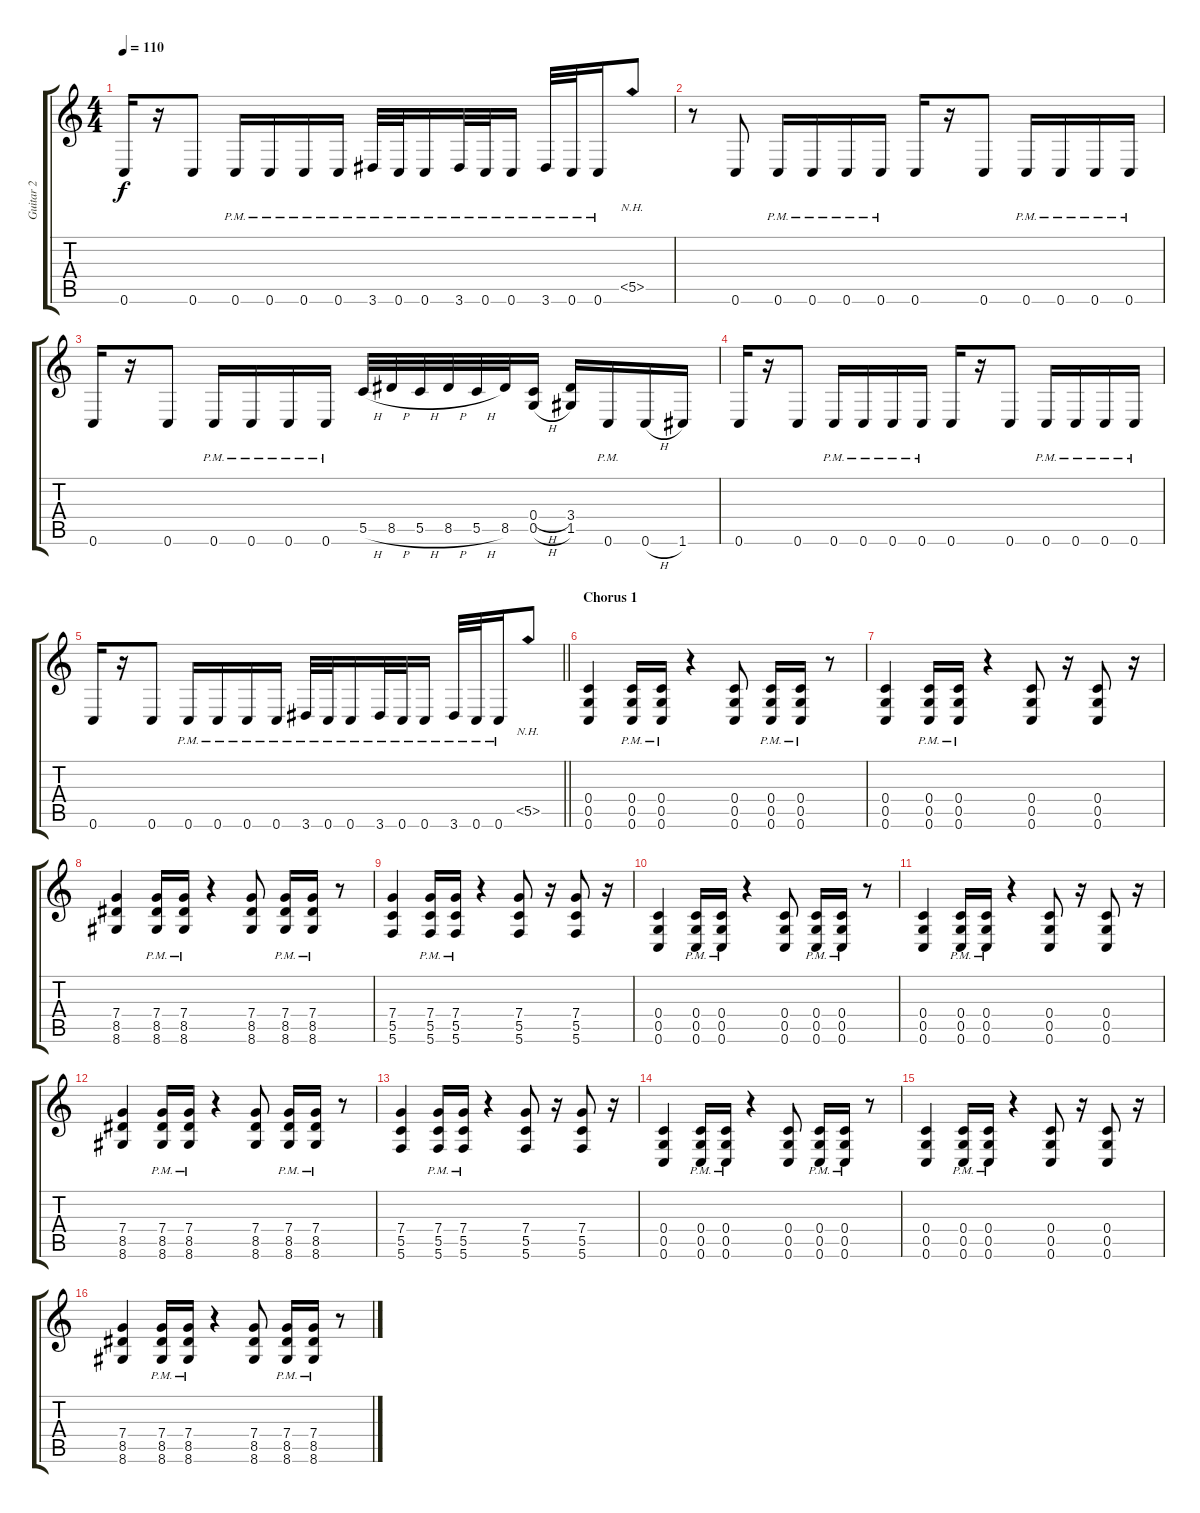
\track ("Guitar 2" "Guitar 2") {instrument distortionguitar}
\staff {score tabs}
\tuning (D4 A3 F3 C3 G2 C2) {hide}
\ts (4 4)
\tempo 110
\clef g2
\ks c
0.6.16{dy f} r.16 0.6.8 0.6{pm}.16 0.6{pm}.16 0.6{pm}.16 0.6{pm}.16 3.6{pm}.32 0.6{pm}.32 0.6{pm}.16 3.6{pm}.32 0.6{pm}.32 0.6{pm}.16 3.6{pm}.32 0.6{pm}.32 0.6{pm}.16 5.5{nh}.8 |
r.8 0.6.8 0.6{pm}.16 0.6{pm}.16 0.6{pm}.16 0.6{pm}.16 0.6.16 r.16 0.6.8 0.6{pm}.16 0.6{pm}.16 0.6{pm}.16 0.6{pm}.16 |
0.6.16 r.16 0.6.8 0.6{pm}.16 0.6{pm}.16 0.6{pm}.16 0.6{pm}.16 5.5{h}.32 8.5{h}.32 5.5{h}.32 8.5{h}.32 5.5{h}.32 8.5.32 (0.4{h} 0.5{h}).16 (3.4 1.5).16 0.6{pm}.16 0.6{h}.16 1.6.16 |
0.6.16 r.16 0.6.8 0.6{pm}.16 0.6{pm}.16 0.6{pm}.16 0.6{pm}.16 0.6.16 r.16 0.6.8 0.6{pm}.16 0.6{pm}.16 0.6{pm}.16 0.6{pm}.16 |
\barLineRight lightlight
0.6.16 r.16 0.6.8 0.6{pm}.16 0.6{pm}.16 0.6{pm}.16 0.6{pm}.16 3.6{pm}.32 0.6{pm}.32 0.6{pm}.16 3.6{pm}.32 0.6{pm}.32 0.6{pm}.16 3.6{pm}.32 0.6{pm}.32 0.6{pm}.16 5.5{nh}.8 |
\section ("" "Chorus 1")
(0.4 0.5 0.6).4 (0.4{pm} 0.5{pm} 0.6{pm}).16 (0.4{pm} 0.5{pm} 0.6{pm}).16 r.4 (0.4 0.5 0.6).8 (0.4{pm} 0.5{pm} 0.6{pm}).16 (0.4{pm} 0.5{pm} 0.6{pm}).16 r.8 |
(0.4 0.5 0.6).4 (0.4{pm} 0.5{pm} 0.6{pm}).16 (0.4{pm} 0.5{pm} 0.6{pm}).16 r.4 (0.4 0.5 0.6).8 r.16 (0.4 0.5 0.6).8 r.16 |
(7.4 8.5 8.6).4 (7.4{pm} 8.5{pm} 8.6{pm}).16 (7.4{pm} 8.5{pm} 8.6{pm}).16 r.4 (7.4 8.5 8.6).8 (7.4{pm} 8.5{pm} 8.6{pm}).16 (7.4{pm} 8.5{pm} 8.6{pm}).16 r.8 |
(7.4 5.5 5.6).4 (7.4{pm} 5.5{pm} 5.6{pm}).16 (7.4{pm} 5.5{pm} 5.6{pm}).16 r.4 (7.4 5.5 5.6).8 r.16 (7.4 5.5 5.6).8 r.16 |
(0.4 0.5 0.6).4 (0.4{pm} 0.5{pm} 0.6{pm}).16 (0.4{pm} 0.5{pm} 0.6{pm}).16 r.4 (0.4 0.5 0.6).8 (0.4{pm} 0.5{pm} 0.6{pm}).16 (0.4{pm} 0.5{pm} 0.6{pm}).16 r.8 |
(0.4 0.5 0.6).4 (0.4{pm} 0.5{pm} 0.6{pm}).16 (0.4{pm} 0.5{pm} 0.6{pm}).16 r.4 (0.4 0.5 0.6).8 r.16 (0.4 0.5 0.6).8 r.16 |
(7.4 8.5 8.6).4 (7.4{pm} 8.5{pm} 8.6{pm}).16 (7.4{pm} 8.5{pm} 8.6{pm}).16 r.4 (7.4 8.5 8.6).8 (7.4{pm} 8.5{pm} 8.6{pm}).16 (7.4{pm} 8.5{pm} 8.6{pm}).16 r.8 |
(7.4 5.5 5.6).4 (7.4{pm} 5.5{pm} 5.6{pm}).16 (7.4{pm} 5.5{pm} 5.6{pm}).16 r.4 (7.4 5.5 5.6).8 r.16 (7.4 5.5 5.6).8 r.16 |
(0.4 0.5 0.6).4 (0.4{pm} 0.5{pm} 0.6{pm}).16 (0.4{pm} 0.5{pm} 0.6{pm}).16 r.4 (0.4 0.5 0.6).8 (0.4{pm} 0.5{pm} 0.6{pm}).16 (0.4{pm} 0.5{pm} 0.6{pm}).16 r.8 |
(0.4 0.5 0.6).4 (0.4{pm} 0.5{pm} 0.6{pm}).16 (0.4{pm} 0.5{pm} 0.6{pm}).16 r.4 (0.4 0.5 0.6).8 r.16 (0.4 0.5 0.6).8 r.16 |
(7.4 8.5 8.6).4 (7.4{pm} 8.5{pm} 8.6{pm}).16 (7.4{pm} 8.5{pm} 8.6{pm}).16 r.4 (7.4 8.5 8.6).8 (7.4{pm} 8.5{pm} 8.6{pm}).16 (7.4{pm} 8.5{pm} 8.6{pm}).16 r.8
